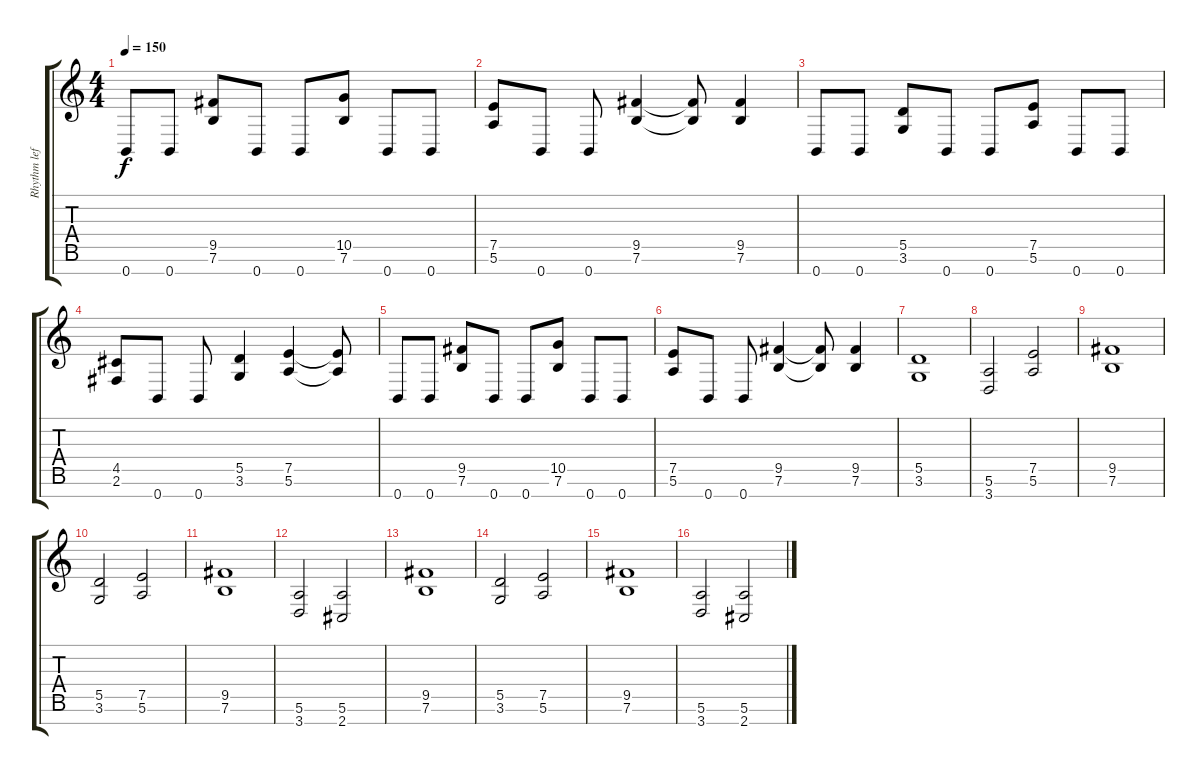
\track ("Rhythm left" "Rhythm lef") {instrument distortionguitar}
\staff {score tabs}
\tuning (E4 B3 G3 D3 A2 E2 B1) {hide}
\ts (4 4)
\tempo 150
\clef g2
\ks c
0.7.8{dy f} 0.7.8 (9.5 7.6).8 0.7.8 0.7.8 (10.5 7.6).8 0.7.8 0.7.8 |
(7.5 5.6).8 0.7.8 0.7.8 (9.5 7.6).4 (9.5{t} 7.6{t}).8 (9.5 7.6).4 |
0.7.8 0.7.8 (5.5 3.6).8 0.7.8 0.7.8 (7.5 5.6).8 0.7.8 0.7.8 |
(4.5 2.6).8 0.7.8 0.7.8 (5.5 3.6).4 (7.5 5.6).4 (7.5{t} 5.6{t}).8 |
0.7.8 0.7.8 (9.5 7.6).8 0.7.8 0.7.8 (10.5 7.6).8 0.7.8 0.7.8 |
(7.5 5.6).8 0.7.8 0.7.8 (9.5 7.6).4 (9.5{t} 7.6{t}).8 (9.5 7.6).4 |
(5.5 3.6).1 |
(5.6 3.7).2 (7.5 5.6).2 |
(9.5 7.6).1 |
(5.5 3.6).2 (7.5 5.6).2 |
(9.5 7.6).1 |
(5.6 3.7).2 (5.6 2.7).2 |
(9.5 7.6).1 |
(5.5 3.6).2 (7.5 5.6).2 |
(9.5 7.6).1 |
(5.6 3.7).2 (5.6 2.7).2
